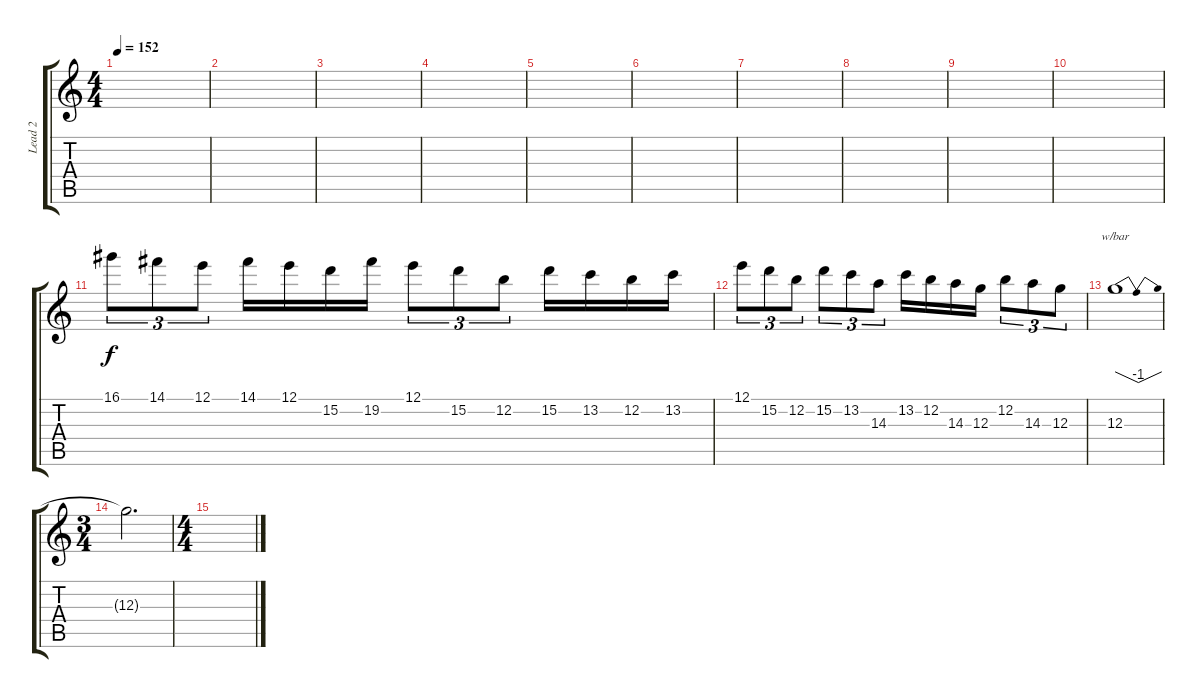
\track ("Lead 2" "Lead 2") {instrument distortionguitar}
\staff {score tabs}
\tuning (E4 B3 G3 D3 A2 E2) {hide}
\ts (4 4)
\tempo 152
\clef g2
\ks c
|
|
|
|
|
|
|
|
|
|
16.1.8{tu (3 2) volume 9} 14.1.8{tu (3 2)} 12.1.8{tu (3 2)} 14.1.16 12.1.16 15.2.16 19.2.16 12.1.8{tu (3 2)} 15.2.8{tu (3 2)} 12.2.8{tu (3 2)} 15.2.16 13.2.16 12.2.16 13.2.16 |
12.1.8{tu (3 2)} 15.2.8{tu (3 2)} 12.2.8{tu (3 2)} 15.2.8{tu (3 2)} 13.2.8{tu (3 2)} 14.3.8{tu (3 2)} 13.2.16 12.2.16 14.3.16 12.3.16 12.2.8{tu (3 2)} 14.3.8{tu (3 2)} 12.3.8{tu (3 2)} |
12.3.1{tbe (dip default 0 0 30 -4 60 0)} |
\ts (3 4)
12.3{t}.2{d} |
\ts (4 4)
